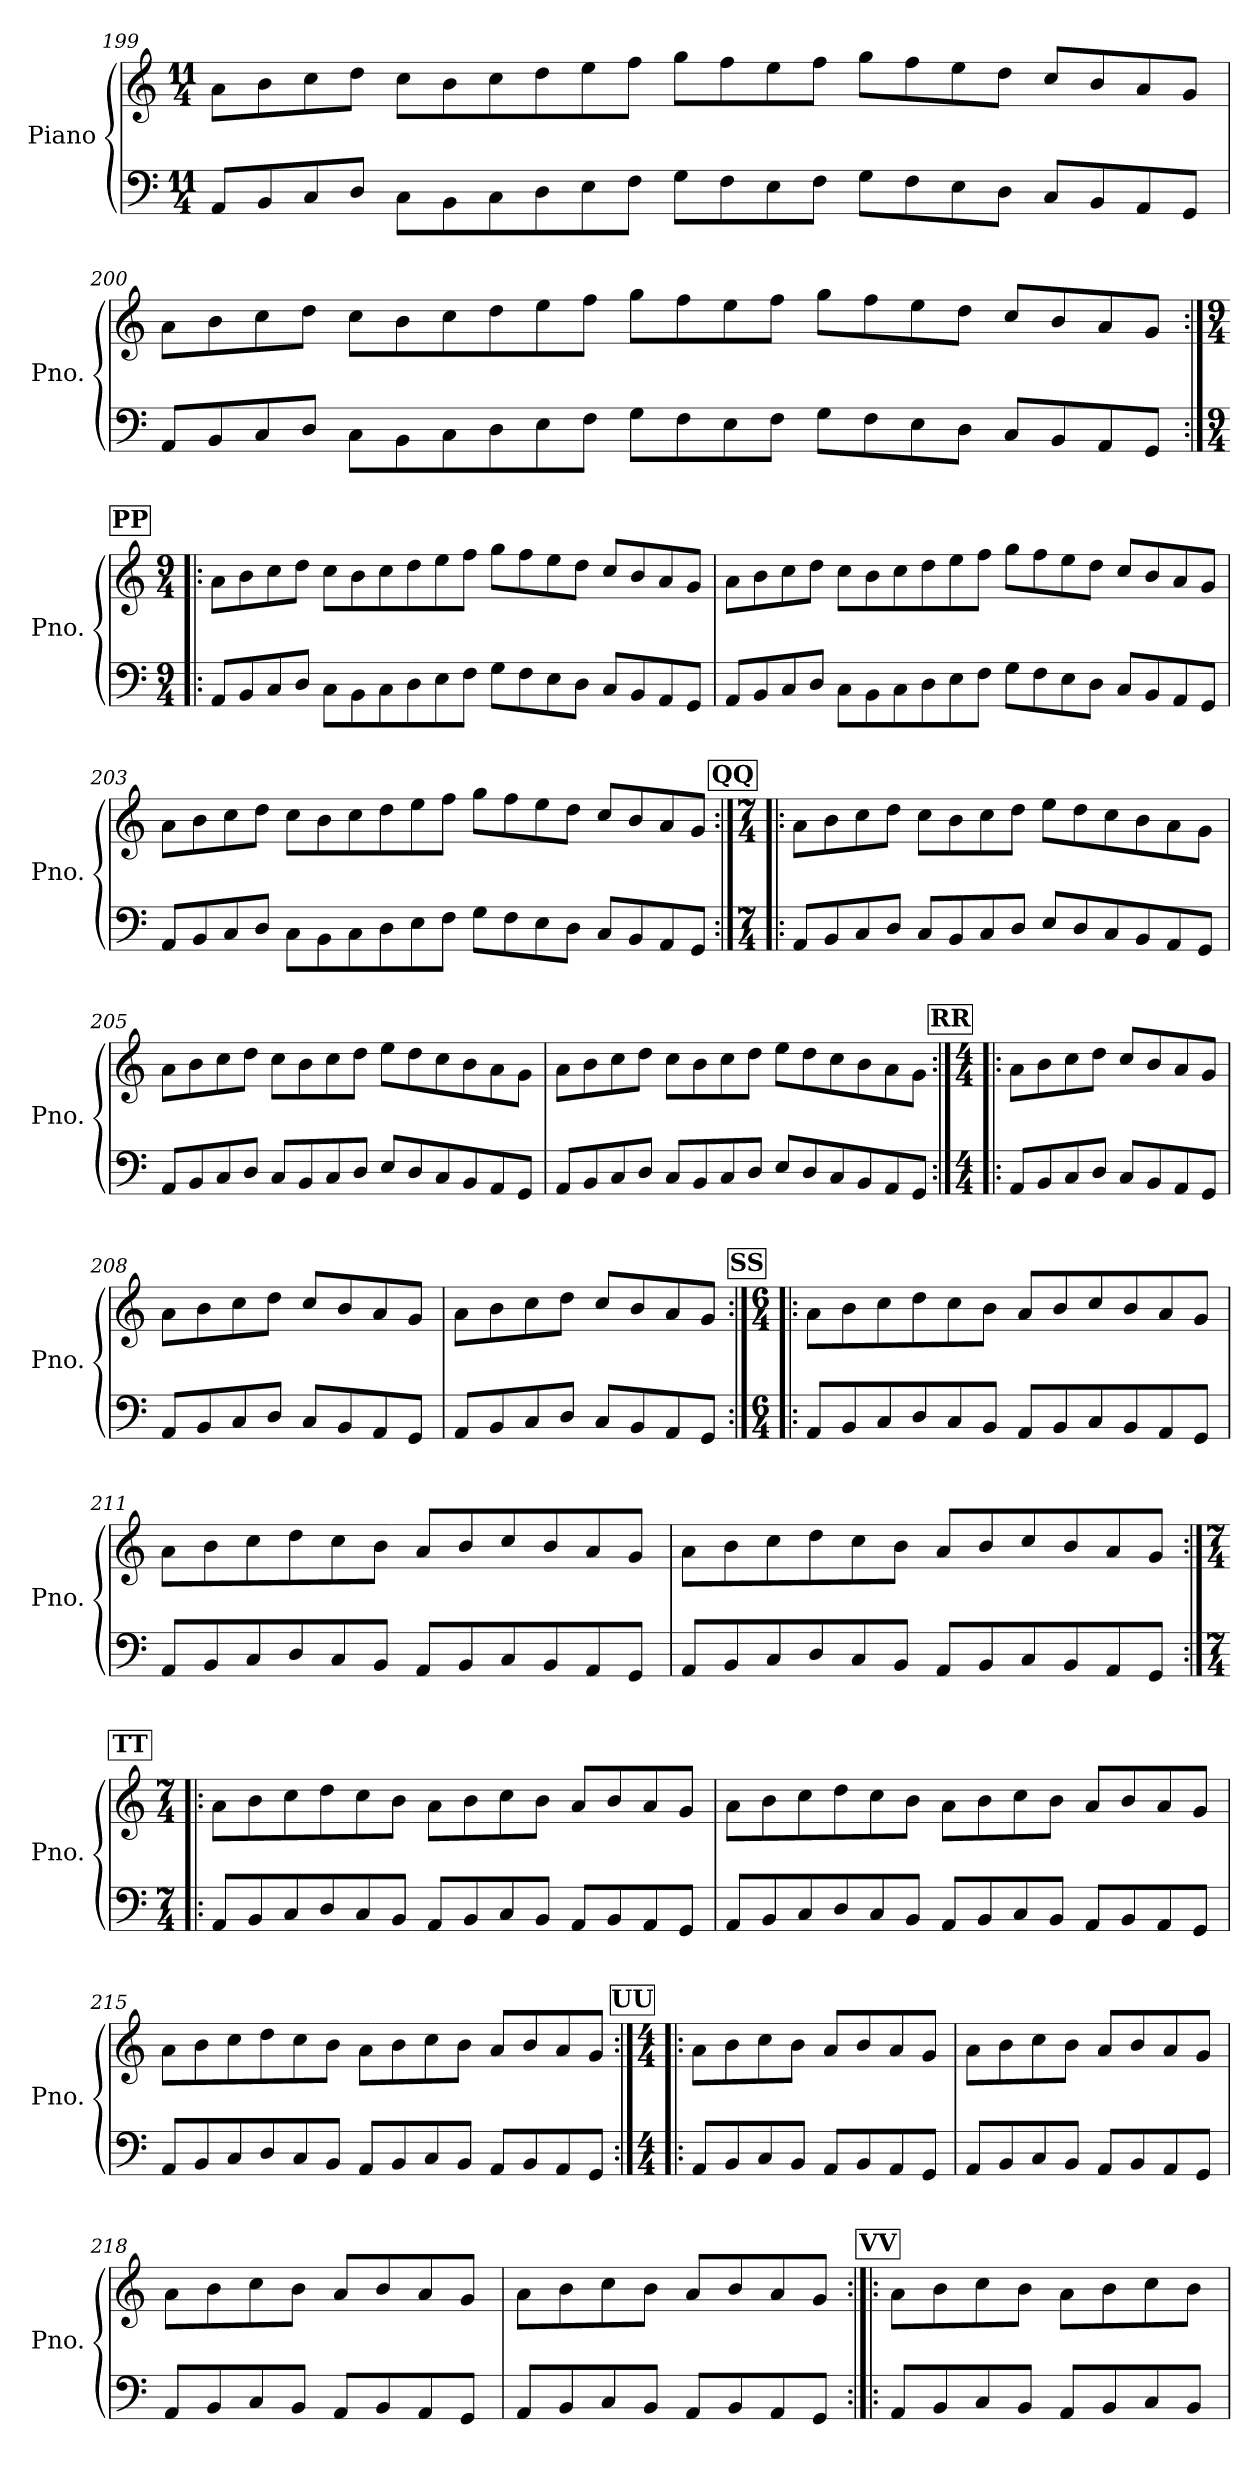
**kern	**kern
*part1	*part1
*staff2	*staff1
*I"Piano	*
*I'Pno.	*
*clefF4	*clefG2
*k[]	*k[]
*M11/4	*M11/4
=199	=199
8AA/L	8a\L
8BB/	8b\
8C/	8cc\
8D/J	8dd\J
8C\L	8cc\L
8BB\	8b\
8C\	8cc\
8D\	8dd\
8E\	8ee\
8F\J	8ff\J
8G\L	8gg\L
8F\	8ff\
8E\	8ee\
8F\J	8ff\J
8G\L	8gg\L
8F\	8ff\
8E\	8ee\
8D\J	8dd\J
8C/L	8cc/L
8BB/	8b/
8AA/	8a/
8GG/J	8g/J
!!LO:LB:g=z
=200	=200
8AA/L	8a\L
8BB/	8b\
8C/	8cc\
8D/J	8dd\J
8C\L	8cc\L
8BB\	8b\
8C\	8cc\
8D\	8dd\
8E\	8ee\
8F\J	8ff\J
8G\L	8gg\L
8F\	8ff\
8E\	8ee\
8F\J	8ff\J
8G\L	8gg\L
8F\	8ff\
8E\	8ee\
8D\J	8dd\J
8C/L	8cc/L
8BB/	8b/
8AA/	8a/
8GG/J	8g/J
!!LO:REH:place=s1:a:B:fs=14:t=PP
=201:|!|:	=201:|!|:
*M9/4	*M9/4
8AA/L	8a\L
8BB/	8b\
8C/	8cc\
8D/J	8dd\J
8C\L	8cc\L
8BB\	8b\
8C\	8cc\
8D\	8dd\
8E\	8ee\
8F\J	8ff\J
8G\L	8gg\L
8F\	8ff\
8E\	8ee\
8D\J	8dd\J
8C/L	8cc/L
8BB/	8b/
8AA/	8a/
8GG/J	8g/J
!!LO:LB:g=z
=202	=202
8AA/L	8a\L
8BB/	8b\
8C/	8cc\
8D/J	8dd\J
8C\L	8cc\L
8BB\	8b\
8C\	8cc\
8D\	8dd\
8E\	8ee\
8F\J	8ff\J
8G\L	8gg\L
8F\	8ff\
8E\	8ee\
8D\J	8dd\J
8C/L	8cc/L
8BB/	8b/
8AA/	8a/
8GG/J	8g/J
=203	=203
8AA/L	8a\L
8BB/	8b\
8C/	8cc\
8D/J	8dd\J
8C\L	8cc\L
8BB\	8b\
8C\	8cc\
8D\	8dd\
8E\	8ee\
8F\J	8ff\J
8G\L	8gg\L
8F\	8ff\
8E\	8ee\
8D\J	8dd\J
8C/L	8cc/L
8BB/	8b/
8AA/	8a/
8GG/J	8g/J
!!LO:REH:place=s1:a:B:fs=14:t=QQ
=204:|!|:	=204:|!|:
*M7/4	*M7/4
8AA/L	8a\L
8BB/	8b\
8C/	8cc\
8D/J	8dd\J
8C/L	8cc\L
8BB/	8b\
8C/	8cc\
8D/J	8dd\J
8E/L	8ee\L
8D/	8dd\
8C/	8cc\
8BB/	8b\
8AA/	8a\
8GG/J	8g\J
!!LO:LB:g=z
=205	=205
8AA/L	8a\L
8BB/	8b\
8C/	8cc\
8D/J	8dd\J
8C/L	8cc\L
8BB/	8b\
8C/	8cc\
8D/J	8dd\J
8E/L	8ee\L
8D/	8dd\
8C/	8cc\
8BB/	8b\
8AA/	8a\
8GG/J	8g\J
=206	=206
8AA/L	8a\L
8BB/	8b\
8C/	8cc\
8D/J	8dd\J
8C/L	8cc\L
8BB/	8b\
8C/	8cc\
8D/J	8dd\J
8E/L	8ee\L
8D/	8dd\
8C/	8cc\
8BB/	8b\
8AA/	8a\
8GG/J	8g\J
!!LO:REH:place=s1:a:B:fs=14:t=RR
=207:|!|:	=207:|!|:
*M4/4	*M4/4
8AA/L	8a\L
8BB/	8b\
8C/	8cc\
8D/J	8dd\J
8C/L	8cc/L
8BB/	8b/
8AA/	8a/
8GG/J	8g/J
=208	=208
8AA/L	8a\L
8BB/	8b\
8C/	8cc\
8D/J	8dd\J
8C/L	8cc/L
8BB/	8b/
8AA/	8a/
8GG/J	8g/J
=209	=209
8AA/L	8a\L
8BB/	8b\
8C/	8cc\
8D/J	8dd\J
8C/L	8cc/L
8BB/	8b/
8AA/	8a/
8GG/J	8g/J
!!LO:LB:g=z
!!LO:REH:place=s1:a:B:fs=14:t=SS
=210:|!|:	=210:|!|:
*M6/4	*M6/4
8AA/L	8a\L
8BB/	8b\
8C/	8cc\
8D/	8dd\
8C/	8cc\
8BB/J	8b\J
8AA/L	8a/L
8BB/	8b/
8C/	8cc/
8BB/	8b/
8AA/	8a/
8GG/J	8g/J
=211	=211
8AA/L	8a\L
8BB/	8b\
8C/	8cc\
8D/	8dd\
8C/	8cc\
8BB/J	8b\J
8AA/L	8a/L
8BB/	8b/
8C/	8cc/
8BB/	8b/
8AA/	8a/
8GG/J	8g/J
=212	=212
8AA/L	8a\L
8BB/	8b\
8C/	8cc\
8D/	8dd\
8C/	8cc\
8BB/J	8b\J
8AA/L	8a/L
8BB/	8b/
8C/	8cc/
8BB/	8b/
8AA/	8a/
8GG/J	8g/J
!!LO:REH:place=s1:a:B:fs=14:t=TT
=213:|!|:	=213:|!|:
*M7/4	*M7/4
8AA/L	8a\L
8BB/	8b\
8C/	8cc\
8D/	8dd\
8C/	8cc\
8BB/J	8b\J
8AA/L	8a\L
8BB/	8b\
8C/	8cc\
8BB/J	8b\J
8AA/L	8a/L
8BB/	8b/
8AA/	8a/
8GG/J	8g/J
!!LO:LB:g=z
=214	=214
8AA/L	8a\L
8BB/	8b\
8C/	8cc\
8D/	8dd\
8C/	8cc\
8BB/J	8b\J
8AA/L	8a\L
8BB/	8b\
8C/	8cc\
8BB/J	8b\J
8AA/L	8a/L
8BB/	8b/
8AA/	8a/
8GG/J	8g/J
=215	=215
8AA/L	8a\L
8BB/	8b\
8C/	8cc\
8D/	8dd\
8C/	8cc\
8BB/J	8b\J
8AA/L	8a\L
8BB/	8b\
8C/	8cc\
8BB/J	8b\J
8AA/L	8a/L
8BB/	8b/
8AA/	8a/
8GG/J	8g/J
!!LO:REH:place=s1:a:B:fs=14:t=UU
=216:|!|:	=216:|!|:
*M4/4	*M4/4
8AA/L	8a\L
8BB/	8b\
8C/	8cc\
8BB/J	8b\J
8AA/L	8a/L
8BB/	8b/
8AA/	8a/
8GG/J	8g/J
=217	=217
8AA/L	8a\L
8BB/	8b\
8C/	8cc\
8BB/J	8b\J
8AA/L	8a/L
8BB/	8b/
8AA/	8a/
8GG/J	8g/J
=218	=218
8AA/L	8a\L
8BB/	8b\
8C/	8cc\
8BB/J	8b\J
8AA/L	8a/L
8BB/	8b/
8AA/	8a/
8GG/J	8g/J
!!LO:PB:g=z
=219	=219
8AA/L	8a\L
8BB/	8b\
8C/	8cc\
8BB/J	8b\J
8AA/L	8a/L
8BB/	8b/
8AA/	8a/
8GG/J	8g/J
!!LO:REH:place=s1:a:B:fs=14:t=VV
=220:|!|:	=220:|!|:
8AA/L	8a\L
8BB/	8b\
8C/	8cc\
8BB/J	8b\J
8AA/L	8a\L
8BB/	8b\
8C/	8cc\
8BB/J	8b\J
=	=
*-	*-
